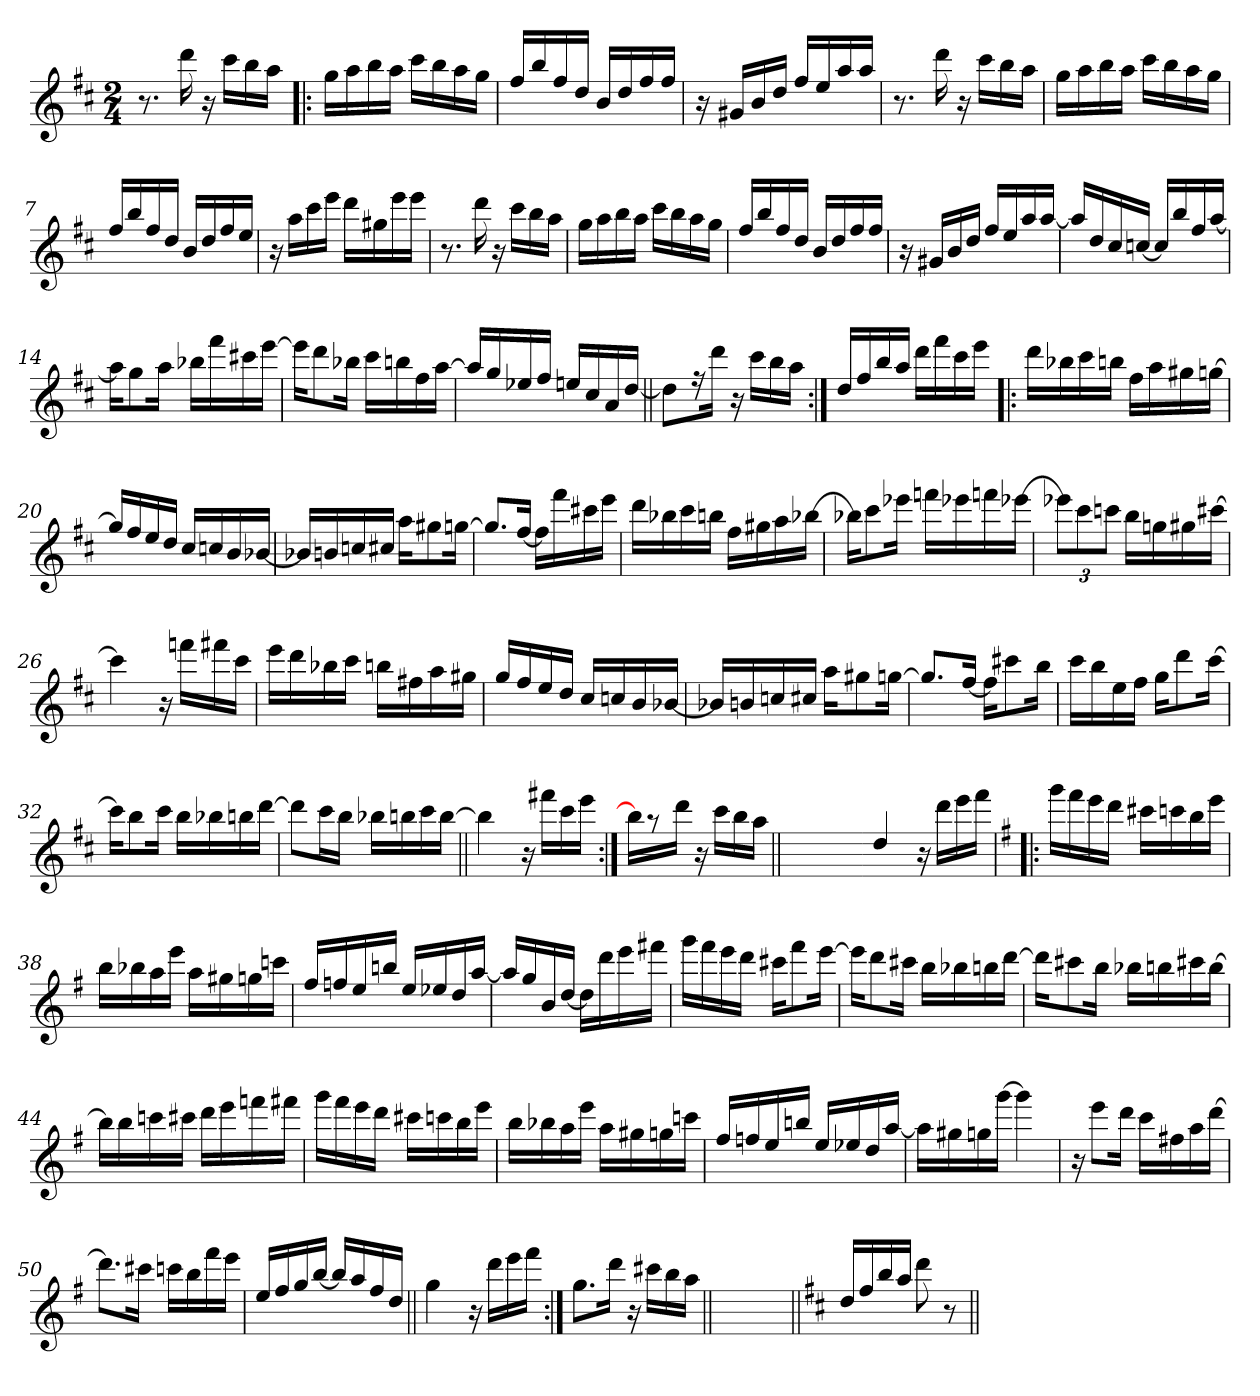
**kern
*part1
*staff1
*clefG2
*k[f#c#]
*D:
*M2/4
=1
8.r
16ddd\
16r
16ccc#\LL
16bb\
16aa\JJ
=2!|:
16gg\LL
16aa\
16bb\
16aa\JJ
16ccc#\LL
16bb\
16aa\
16gg\JJ
=3
16ff#/LL
16bb/
16ff#/
16dd/JJ
16b/LL
16dd/
16ff#/
16ff#/JJ
=4
16r
16g#X/LL
16b/
16dd/JJ
16ff#/LL
16ee/
16aa/
16aa/JJ
!!LO:LB:g=z
=5
8.r
16ddd\
16r
16ccc#\LL
16bb\
16aa\JJ
=6
16gg\LL
16aa\
16bb\
16aa\JJ
16ccc#\LL
16bb\
16aa\
16gg\JJ
=7
16ff#/LL
16bb/
16ff#/
16dd/JJ
16b/LL
16dd/
16ff#/
16ee/JJ
=8
16r
16aa\LL
16ccc#\
16eee\JJ
16ddd\LL
16gg#X\
16eee\
16eee\JJ
!!LO:LB:g=z
=9
8.r
16ddd\
16r
16ccc#\LL
16bb\
16aa\JJ
=10
16gg\LL
16aa\
16bb\
16aa\JJ
16ccc#\LL
16bb\
16aa\
16gg\JJ
=11
16ff#/LL
16bb/
16ff#/
16dd/JJ
16b/LL
16dd/
16ff#/
16ff#/JJ
=12
16r
16g#X/LL
16b/
16dd/JJ
16ff#/LL
16ee/
16aa/
[16aa/JJ
!!LO:LB:g=z
=13
16aa/LL]
16dd/
16cc#/
[16ccn/JJ
16ccn/LL]
16bb/
16ff#/
[16aa/JJ
=14
16aa\KL]
8gg\
16aa\Jk
16bb-X\LL
16fff#\
16ccc#X\
[16eee\JJ
=15
16eee\KL]
8ddd\
16bb-X\Jk
16ccc#\LL
16bbn\
16ff#\
[16aa\JJ
=16
16aa/LL]
16gg/
16ee-X/
16ff#/JJ
16een/LL
16cc#/
16a/
[16dd/JJ
!!LO:LB:g=z
=17||
8dd\L]
16r
16ddd\Jk
16r
16ccc#\LL
16bb\
16aa\JJ
=18:|!
16dd/LL
16ff#/
16bb/
16aa/JJ
16ddd\LL
16fff#\
16ccc#\
16eee\JJ
=19!|:
16ddd\LL
16bb-X\
16ccc#\
16bbn\JJ
16ff#\LL
16aa\
16gg#X\
[16ggn\JJ
=20
16gg/LL]
16ff#/
16ee/
16dd/JJ
16cc#/LL
16ccn/
16b/
[16b-X/JJ
!!LO:LB:g=z
=21
16b-X/LL]
16bn/
16ccn/
16cc#X/JJ
16aa\KL
8gg#X\
[16ggn\Jk
=22
8.gg/L]
[16ff#/Jk
16ff#\LL]
16fff#\
16ccc#X\
16eee\JJ
=23
16ddd\LL
16bb-X\
16ccc#\
16bbn\JJ
16ff#\LL
16gg#X\
16aa\
[16bb-X\JJ
=24
16bb-X\KL]
8ccc#\
16eee-X\Jk
16fffn\LL
16eee-X\
16fffn\
[16eee-X\JJ
!!LO:LB:g=z
=25
12eee-X\L]
12ccc#\
12cccn\J
16bb\LL
16ggn\
16gg#X\
[16ccc#X\JJ
=26
4ccc#\]
16r
16fffn\LL
16fff#X\
16ccc#\JJ
=27
16eee\LL
16ddd\
16bb-X\
16ccc#\JJ
16bbn\LL
16ff#X\
16aa\
16gg#X\JJ
=28
16gg/LL
16ff#/
16ee/
16dd/JJ
16cc#/LL
16ccn/
16b/
[16b-X/JJ
!!LO:LB:g=z
=29
16b-X/LL]
16bn/
16ccn/
16cc#X/JJ
16aa\KL
8gg#X\
[16ggn\Jk
=30
8.gg/L]
[16ff#/Jk
16ff#\KL]
8ccc#X\
16bb\Jk
=31
16ccc#\LL
16bb\
16ee\
16ff#\JJ
16gg\KL
8ddd\
[16ccc#\Jk
=32
16ccc#\KL]
8bb\
16ccc#\Jk
16bb\LL
16bb-X\
16bbn\
[16ddd\JJ
!!LO:LB:g=z
=33
8ddd\L]
16ccc#\L
16bb\JJ
16bb-X\LL
16bbn\
16ccc#\
[16bb\JJ
=34||
4bb\]
16r
16fff#X\LL
16ccc#\
16eee\JJ
=35:|!
16bb\KL]
8r
16ddd\Jk
16r
16ccc#\LL
16bb\
16aa\JJ
=35X351||
2ryy
!!LO:PB:g=z
=36-
4dd/
16r
16ddd\LL
16eee\
16fff#\JJ
=37!|:
*k[f#]
*G:
16ggg\LL
16fff#\
16eee\
16ddd\JJ
16ccc#X\LL
16cccn\
16bb\
16eee\JJ
=38
16bb\LL
16bb-X\
16aa\
16eee\JJ
16aa\LL
16gg#X\
16ggn\
16cccn\JJ
=39
16ff#/LL
16ffn/
16ee/
16bbn/JJ
16ee/LL
16ee-X/
16dd/
[16aa/JJ
!!LO:LB:g=z
=40
16aa/LL]
16gg/
16b/
[16dd/JJ
16dd\LL]
16ddd\
16eee\
16fff#X\JJ
=41
16ggg\LL
16fff#\
16eee\
16ddd\JJ
16ccc#X\KL
8fff#\
[16eee\Jk
=42
16eee\KL]
8ddd\
16ccc#X\Jk
16bb\LL
16bb-X\
16bbn\
[16ddd\JJ
=43
16ddd\KL]
8ccc#X\
16bb\Jk
16bb-X\LL
16bbn\
16ccc#X\
[16bb\JJ
!!LO:LB:g=z
=44
16bb\LL]
16bb\
16cccn\
16ccc#X\JJ
16ddd\LL
16eee\
16fffn\
16fff#X\JJ
=45
16ggg\LL
16fff#\
16eee\
16ddd\JJ
16ccc#X\LL
16cccn\
16bb\
16eee\JJ
=46
16bb\LL
16bb-X\
16aa\
16eee\JJ
16aa\LL
16gg#X\
16ggn\
16cccn\JJ
=47
16ff#/LL
16ffn/
16ee/
16bbn/JJ
16ee/LL
16ee-X/
16dd/
[16aa/JJ
!!LO:LB:g=z
=48
16aa\LL]
16gg#X\
16ggn\
[16ggg\JJ
4ggg\]
=49
16r
8eee\L
16ddd\Jk
16ccc\LL
16ff#X\
16aa\
[16ddd\JJ
=50
8.ddd\L]
16ccc#X\Jk
16cccn\LL
16bb\
16fff#\
16eee\JJ
=51
16ee/LL
16ff#/
16gg/
[16bb/JJ
16bb/LL]
16aa/
16ff#/
16dd/JJ
!!LO:LB:g=z
=52||
4gg\
16r
16ddd\LL
16eee\
16fff#\JJ
=53:|!
8.gg\L
16ddd\Jk
16r
16ccc#X\LL
16bb\
16aa\JJ
=53X532||
2ryy
=54||
*k[f#c#]
*D:
16dd/LL
16ff#/
16bb/
16aa/JJ
8ddd\
8r
=||
*-
